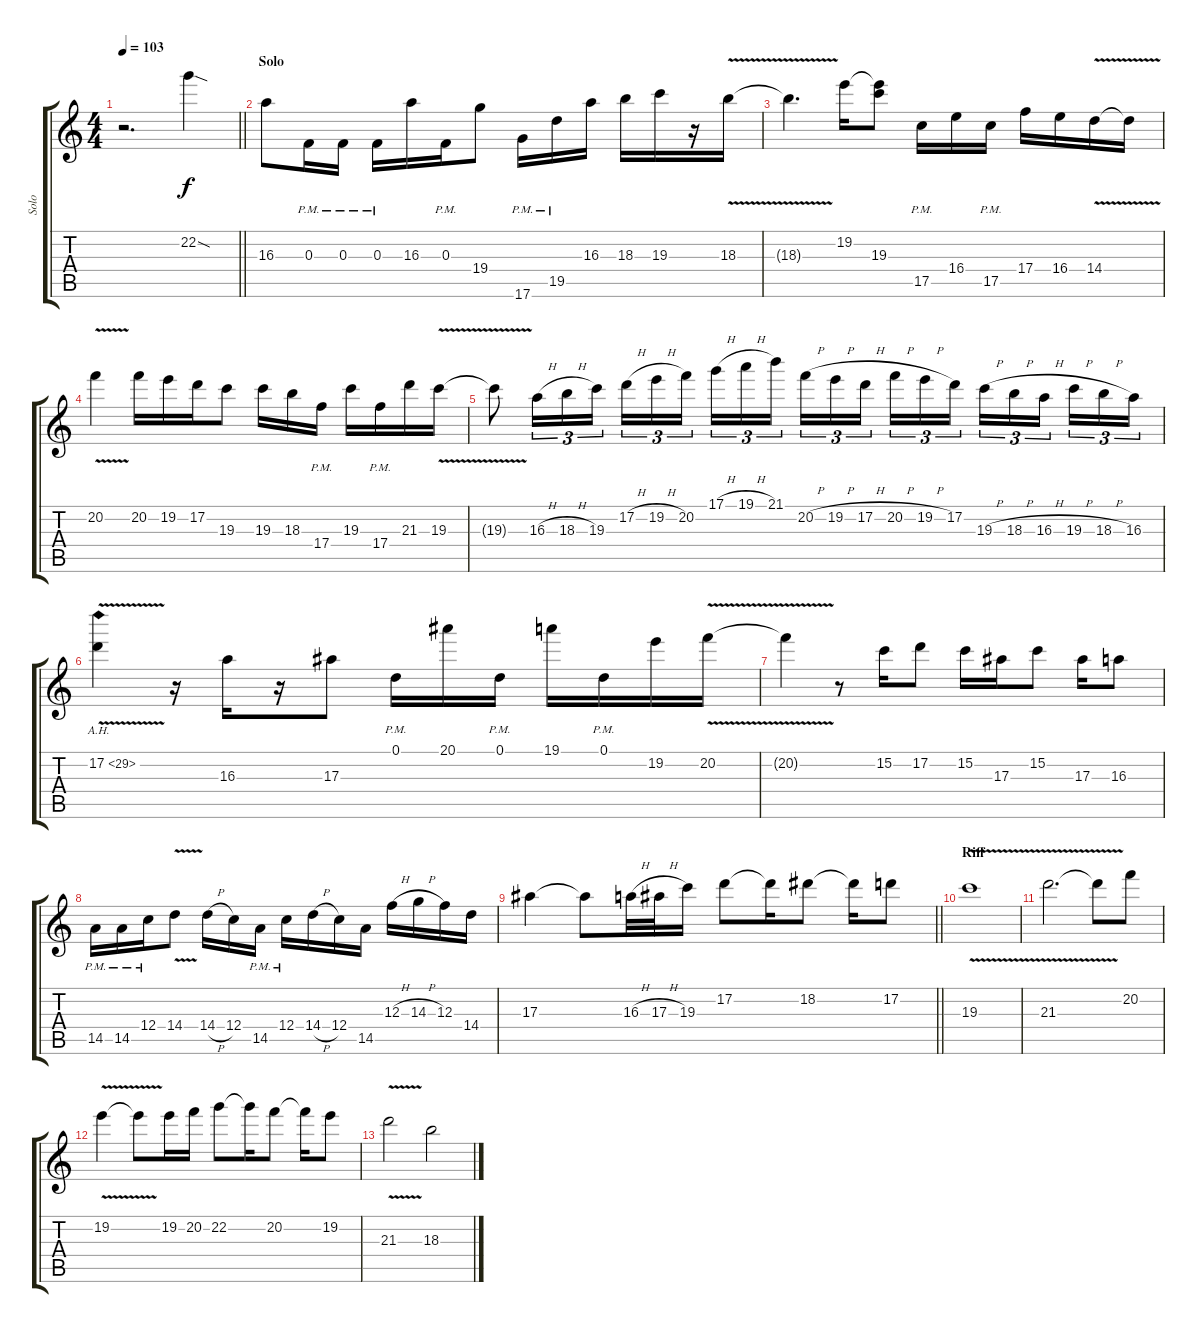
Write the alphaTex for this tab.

\track ("Solo" "Solo") {instrument distortionguitar}
\staff {score tabs}
\tuning (D4 A3 F3 C3 G2 D2) {hide}
\ts (4 4)
\tempo 103
\clef g2
\barLineRight lightlight
\ks aminor
r.2{d dy f} 22.2{sod}.4 |
\section ("" "Solo")
16.3.8 0.3{pm}.16 0.3{pm}.16 0.3{pm}.16 16.3.16 0.3{pm}.16 19.4.8 17.6{pm}.16 19.5{pm}.16 16.3.16 18.3.16 19.3.16 r.16 18.3{v}.16 |
18.3{t}.4{d} 19.2.16 (19.2{t} 19.3).8 17.5{pm}.16 16.4.16 17.5{pm}.16 17.4.16 16.4.16 14.4{v}.16 14.4{t}.16 |
20.2{v}.4 20.2.16 19.2.16 17.2.16 19.3.8 19.3.16 18.3.16 17.4{pm}.16 19.3.16 17.4{pm}.16 21.3.16 19.3{v}.16 |
19.3{t}.8 16.3{h}.16{tu (3 2)} 18.3{h}.16{tu (3 2)} 19.3.16{tu (3 2)} 17.2{h}.16{tu (3 2)} 19.2{h}.16{tu (3 2)} 20.2.16{tu (3 2)} 17.1{h}.16{tu (3 2)} 19.1{h}.16{tu (3 2)} 21.1.16{tu (3 2)} 20.2{h}.16{tu (3 2)} 19.2{h}.16{tu (3 2)} 17.2{h}.16{tu (3 2)} 20.2{h}.16{tu (3 2)} 19.2{h}.16{tu (3 2)} 17.2.16{tu (3 2)} 19.3{h}.16{tu (3 2)} 18.3{h}.16{tu (3 2)} 16.3{h}.16{tu (3 2)} 19.3{h}.16{tu (3 2)} 18.3{h}.16{tu (3 2)} 16.3.16{tu (3 2)} |
17.2{ah 12 v}.4 r.16 16.3.16 r.16 17.3.8 0.1{pm}.16 20.1.16 0.1{pm}.16 19.1.16 0.1{pm}.16 19.2.16 20.2{v}.16 |
20.2{t}.4 r.8 15.2.16 17.2.8 15.2.16 17.3.16 15.2.8 17.3.16 16.3.8 |
14.5{pm}.16 14.5{pm}.16 12.4{pm}.16 14.4{v}.8 14.4{h}.16 12.4.16 14.5{pm}.16 12.4{pm}.16 14.4{h}.16 12.4.16 14.5.16 12.3{h}.16 14.3{h}.16 12.3.16 14.4.16 |
\barLineRight lightlight
17.3.4 17.3{t}.8 16.3{h}.32 17.3{h}.32 19.3.16 17.2.8 17.2{t}.16 18.2.8 18.2{t}.16 17.2.8 |
\section ("" "Riff")
19.3{v}.1 |
21.3{v}.2{d} 21.3{t}.8 20.2.8 |
19.2{v}.4 19.2{t}.8 19.2.16 20.2.16 22.2.8 22.2{t}.16 20.2.8 20.2{t}.16 19.2.8 |
21.3{v}.2 18.3.2
